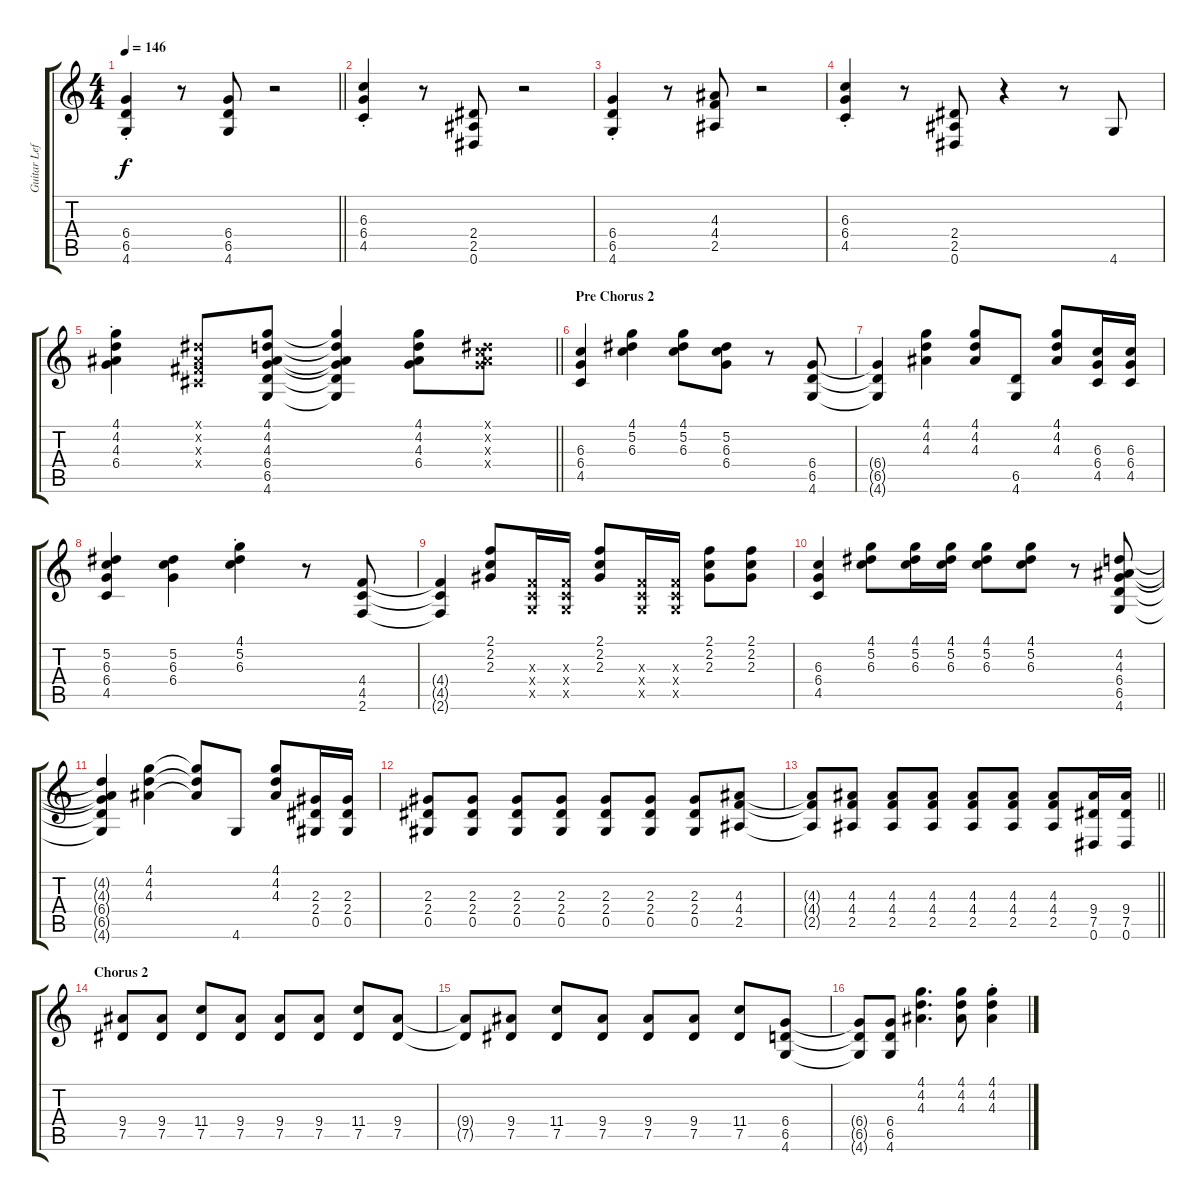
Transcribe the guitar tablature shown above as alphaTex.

\track ("Guitar Left" "Guitar Lef") {instrument overdrivenguitar}
\staff {score tabs}
\tuning (Eb4 Bb3 Gb3 Db3 Ab2 Eb2) {hide}
\ts (4 4)
\tempo 146
\clef g2
\barLineRight lightlight
\ks c
(6.4{st} 6.5{st} 4.6{st}).4{dy f} r.8 (6.4 6.5 4.6).8 r.2 |
(6.3{st} 6.4{st} 4.5{st}).4 r.8 (2.4 2.5 0.6).8 r.2 |
(6.4{st} 6.5{st} 4.6{st}).4 r.8 (4.3 4.4 2.5).8 r.2 |
(6.3{st} 6.4{st} 4.5{st}).4 r.8 (2.4 2.5 0.6).8 r.4 r.8 4.6.8 |
\barLineRight lightlight
(4.1{st} 4.2{st} 4.3{st} 6.4{st}).4 (0.1{x} 0.2{x} 0.3{x} 0.4{x}).8 (4.1 4.2 4.3 6.4 6.5 4.6).8 (4.1{t} 4.2{t} 4.3{t} 6.4{t} 6.5{t} 4.6{t}).4 (4.1 4.2 4.3 6.4).8 (0.1{x} 0.2{x} 6.3{x} 6.4{x}).8 |
\section ("" "Pre Chorus 2")
(6.3 6.4 4.5).4 (4.1 5.2 6.3).4 (4.1 5.2 6.3).8 (5.2 6.3 6.4).8 r.8 (6.4 6.5 4.6).8 |
(6.4{t} 6.5{t} 4.6{t}).4 (4.1 4.2 4.3).4 (4.1 4.2 4.3).8 (6.5 4.6).8 (4.1 4.2 4.3).8 (6.3 6.4 4.5).16 (6.3 6.4 4.5).16 |
(5.2 6.3 6.4 4.5).4 (5.2 6.3 6.4).4 (4.1{st} 5.2{st} 6.3{st}).4 r.8 (4.4 4.5 2.6).8 |
(4.4{t} 4.5{t} 2.6{t}).4 (2.1 2.2 2.3).8 (-1.3{x} -1.4{x} -1.5{x}).16 (-1.3{x} -1.4{x} -1.5{x}).16 (2.1 2.2 2.3).8 (-1.3{x} -1.4{x} -1.5{x}).16 (-1.3{x} -1.4{x} -1.5{x}).16 (2.1 2.2 2.3).8 (2.1 2.2 2.3).8 |
(6.3 6.4 4.5).4 (4.1 5.2 6.3).8 (4.1 5.2 6.3).16 (4.1 5.2 6.3).16 (4.1 5.2 6.3).8 (4.1 5.2 6.3).8 r.8 (4.2 4.3 6.4 6.5 4.6).8 |
(4.2{t} 4.3{t} 6.4{t} 6.5{t} 4.6{t}).4 (4.1 4.2 4.3).4 (4.1{t} 4.2{t} 4.3{t}).8 4.6.8 (4.1 4.2 4.3).8 (2.3 2.4 0.5).16 (2.3 2.4 0.5).16 |
(2.3 2.4 0.5).8 (2.3 2.4 0.5).8 (2.3 2.4 0.5).8 (2.3 2.4 0.5).8 (2.3 2.4 0.5).8 (2.3 2.4 0.5).8 (2.3 2.4 0.5).8 (4.3 4.4 2.5).8 |
\barLineRight lightlight
(4.3{t} 4.4{t} 2.5{t}).8 (4.3 4.4 2.5).8 (4.3 4.4 2.5).8 (4.3 4.4 2.5).8 (4.3 4.4 2.5).8 (4.3 4.4 2.5).8 (4.3 4.4 2.5).8 (9.4 7.5 0.6).16 (9.4 7.5 0.6).16 |
\section ("" "Chorus 2")
(9.4 7.5).8 (9.4 7.5).8 (11.4 7.5).8 (9.4 7.5).8 (9.4 7.5).8 (9.4 7.5).8 (11.4 7.5).8 (9.4 7.5).8 |
(9.4{t} 7.5{t}).8 (9.4 7.5).8 (11.4 7.5).8 (9.4 7.5).8 (9.4 7.5).8 (9.4 7.5).8 (11.4 7.5).8 (6.4 6.5 4.6).8 |
(6.4{t} 6.5{t} 4.6{t}).8 (6.4 6.5 4.6).8 (4.1 4.2 4.3).4{d} (4.1 4.2 4.3).8 (4.1{st} 4.2{st} 4.3{st}).4
